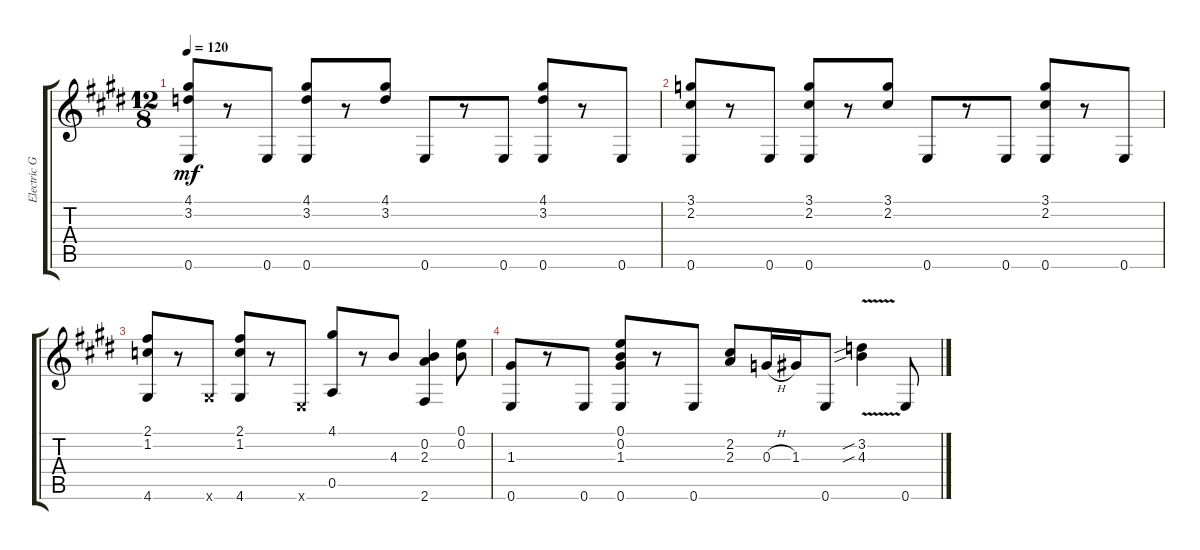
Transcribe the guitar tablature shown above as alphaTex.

\track ("Electric Guitar" "Electric G") {instrument electricguitarclean}
\staff {score tabs}
\tuning (E4 B3 G3 D3 A2 E2) {hide}
\ts (12 8)
\tempo 120
\clef g2
\ks e
(4.1 3.2 0.6).8{dy mf instrument electricguitarclean} r.8 0.6.8 (4.1 3.2 0.6).8 r.8 (4.1 3.2).8 0.6.8 r.8 0.6.8 (4.1 3.2 0.6).8 r.8 0.6.8 |
(3.1 2.2 0.6).8 r.8 0.6.8 (3.1 2.2 0.6).8 r.8 (3.1 2.2).8 0.6.8 r.8 0.6.8 (3.1 2.2 0.6).8 r.8 0.6.8 |
(2.1 1.2 4.6).8 r.8 4.6{x}.8 (2.1 1.2 4.6).8 r.8 0.6{x}.8 (4.1 0.5).8 r.8 4.3.8 (0.2 2.3 2.6).4 (0.1 0.2).8 |
(1.3 0.6).8 r.8 0.6.8 (0.1 0.2 1.3 0.6).8 r.8 0.6.8 (2.2 2.3).8 0.3{h}.16 1.3.16 0.6.8 (3.2{sib} 4.3{v sib}).4 0.6.8
